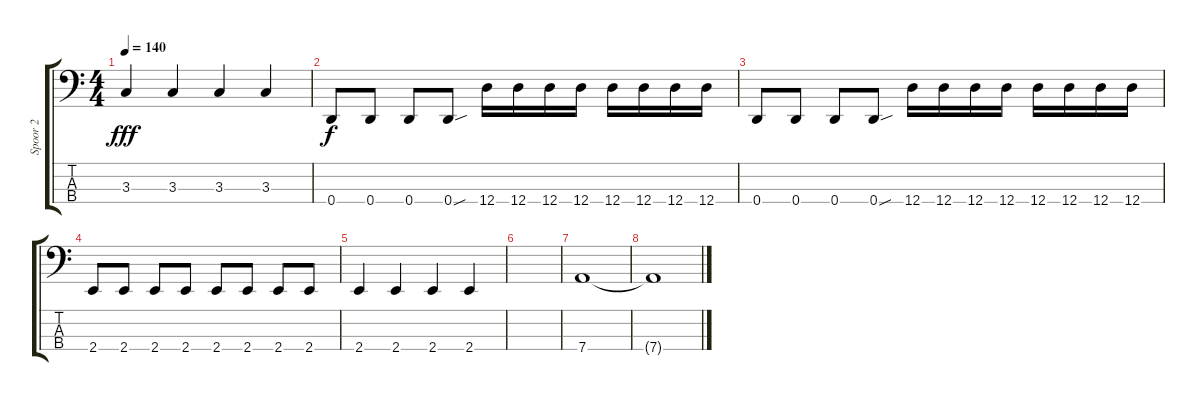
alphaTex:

\track ("Spoor 2" "Spoor 2") {instrument electricbassfinger}
\staff {score tabs}
\tuning (G2 D2 A1 D1) {hide}
\ts (4 4)
\tempo 140
\clef f4
\ks c
3.3.4{dy fff} 3.3.4 3.3.4 3.3.4 |
0.4.8{dy f} 0.4.8 0.4.8 0.4{sou}.8 12.4.16 12.4.16 12.4.16 12.4.16 12.4.16 12.4.16 12.4.16 12.4.16 |
0.4.8 0.4.8 0.4.8 0.4{sou}.8 12.4.16 12.4.16 12.4.16 12.4.16 12.4.16 12.4.16 12.4.16 12.4.16 |
2.4.8 2.4.8 2.4.8 2.4.8 2.4.8 2.4.8 2.4.8 2.4.8 |
2.4.4 2.4.4 2.4.4 2.4.4 |
|
7.4.1 |
7.4{t}.1
